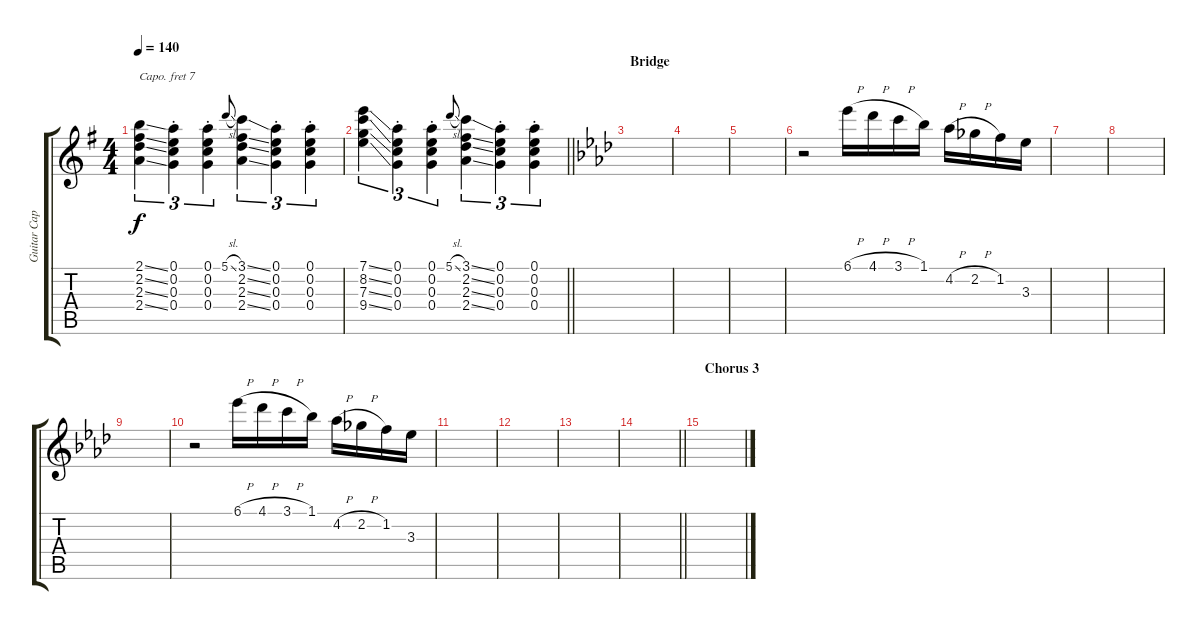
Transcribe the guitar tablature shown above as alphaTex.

\track ("Guitar Capo 7" "Guitar Cap") {instrument electricguitarjazz}
\staff {score tabs}
\capo 7
\tuning (D4 A3 F3 C3 G2 D2) {hide}
\ts (4 4)
\tempo 140
\clef g2
\ks g
(2.1{ss} 2.2{ss} 2.3{ss} 2.4{ss}).4{tu (3 2) dy f} (0.1{st} 0.2{st} 0.3{st} 0.4{st}).4{tu (3 2)} (0.1{st} 0.2{st} 0.3{st} 0.4{st}).4{tu (3 2)} 5.1{sl}.8{gr onbeat} (3.1{ss} 2.2{ss} 2.3{ss} 2.4{ss}).4{tu (3 2)} (0.1{st} 0.2{st} 0.3{st} 0.4{st}).4{tu (3 2)} (0.1{st} 0.2{st} 0.3{st} 0.4{st}).4{tu (3 2)} |
\barLineRight lightlight
(7.1{ss} 8.2{ss} 7.3{ss} 9.4{ss}).4{tu (3 2)} (0.1{st} 0.2{st} 0.3{st} 0.4{st}).4{tu (3 2)} (0.1{st} 0.2{st} 0.3{st} 0.4{st}).4{tu (3 2)} 5.1{sl}.8{gr onbeat} (3.1{ss} 2.2{ss} 2.3{ss} 2.4{ss}).4{tu (3 2)} (0.1{st} 0.2{st} 0.3{st} 0.4{st}).4{tu (3 2)} (0.1{st} 0.2{st} 0.3{st} 0.4{st}).4{tu (3 2)} |
\section ("" "Bridge")
\ks ab
|
|
|
r.2 6.1{h}.16{volume 12 instrument piccolo} 4.1{h}.16 3.1{h}.16 1.1.16 4.2{h}.16 2.2{h}.16 1.2.16 3.3.16 |
|
|
|
r.2 6.1{h}.16 4.1{h}.16 3.1{h}.16 1.1.16 4.2{h}.16 2.2{h}.16 1.2.16 3.3.16 |
|
|
|
\barLineRight lightlight
|
\section ("" "Chorus 3")
